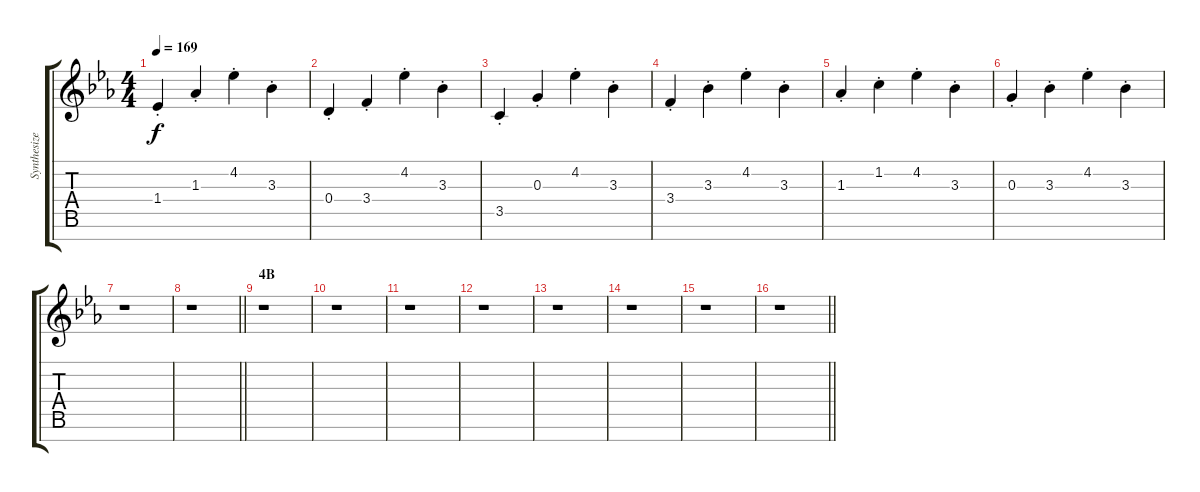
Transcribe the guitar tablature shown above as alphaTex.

\track ("Synthesizer" "Synthesize") {instrument lead3calliope}
\staff {score tabs}
\tuning (E5 B4 G4 D4 A3 E3 B2) {hide}
\ts (4 4)
\tempo 169
\clef g2
\ks eb
1.4{st}.4{dy f} 1.3{st}.4 4.2{st}.4 3.3{st}.4 |
0.4{st}.4 3.4{st}.4 4.2{st}.4 3.3{st}.4 |
3.5{st}.4 0.3{st}.4 4.2{st}.4 3.3{st}.4 |
3.4{st}.4 3.3{st}.4 4.2{st}.4 3.3{st}.4 |
1.3{st}.4 1.2{st}.4 4.2{st}.4 3.3{st}.4 |
0.3{st}.4 3.3{st}.4 4.2{st}.4 3.3{st}.4 |
r.1 |
\barLineRight lightlight
r.1 |
\section ("" "4B")
r.1 |
r.1 |
r.1 |
r.1 |
r.1 |
r.1 |
r.1 |
\barLineRight lightlight
r.1
